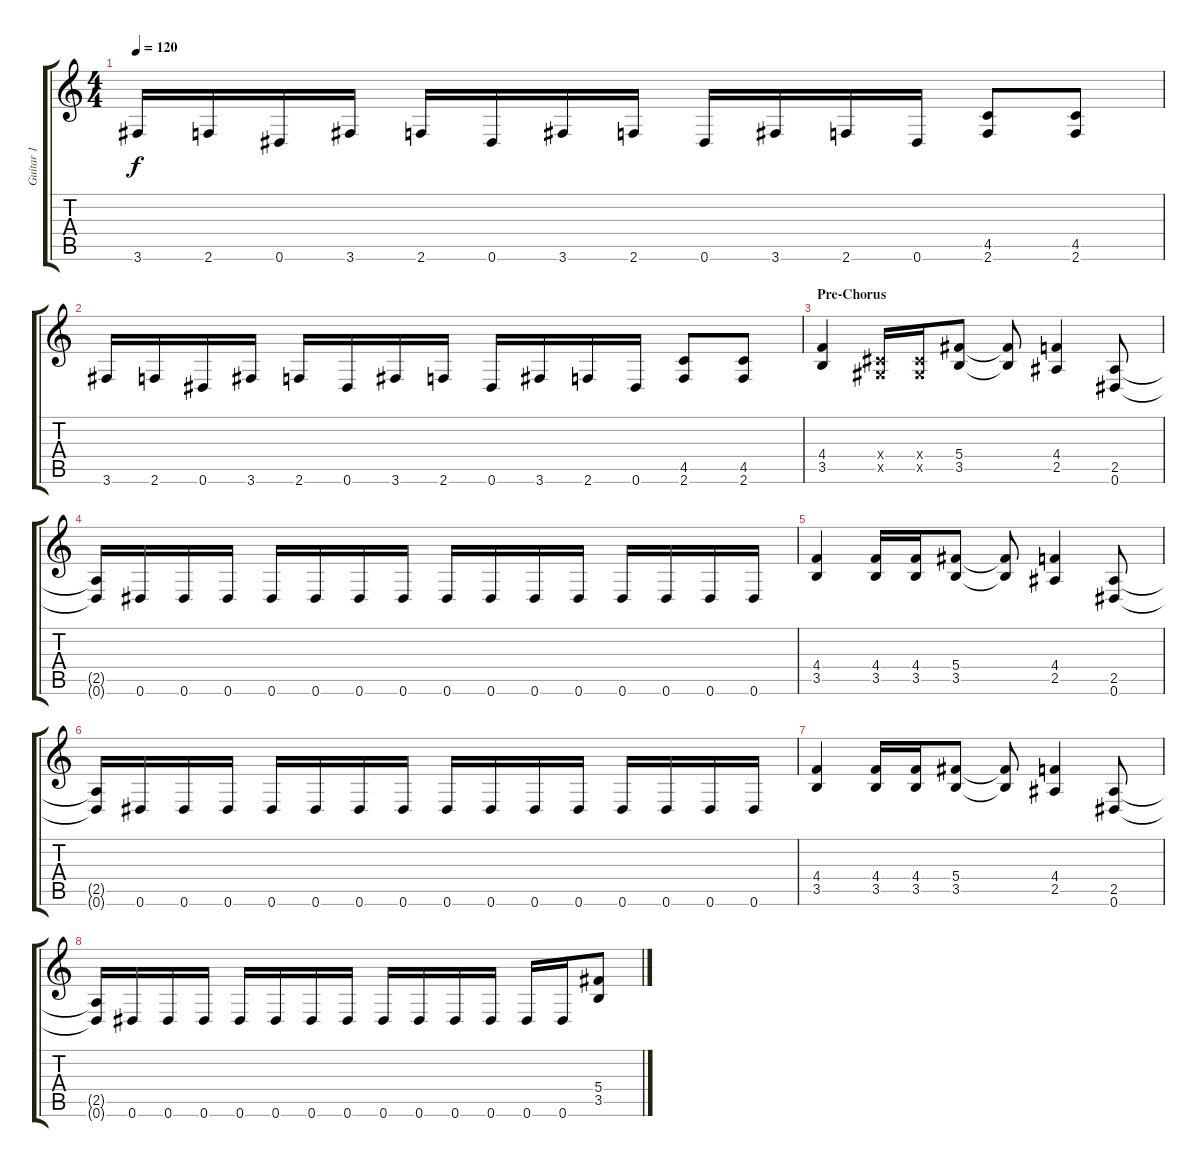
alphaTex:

\track ("Guitar 1" "Guitar 1") {instrument distortionguitar}
\staff {score tabs}
\tuning (Eb4 Bb3 Gb3 Db3 Ab2 Eb2) {hide}
\ts (4 4)
\tempo 120
\clef g2
\ks c
3.6.16{dy f} 2.6.16 0.6.16 3.6.16 2.6.16 0.6.16 3.6.16 2.6.16 0.6.16 3.6.16 2.6.16 0.6.16 (4.5 2.6).8 (4.5 2.6).8 |
3.6.16 2.6.16 0.6.16 3.6.16 2.6.16 0.6.16 3.6.16 2.6.16 0.6.16 3.6.16 2.6.16 0.6.16 (4.5 2.6).8 (4.5 2.6).8 |
\section ("" "Pre-Chorus")
(4.4 3.5).4 (0.4{x} 0.5{x}).16 (0.4{x} 0.5{x}).16 (5.4 3.5).8 (5.4{t} 3.5{t}).8 (4.4 2.5).4 (2.5 0.6).8 |
(2.5{t} 0.6{t}).16 0.6.16 0.6.16 0.6.16 0.6.16 0.6.16 0.6.16 0.6.16 0.6.16 0.6.16 0.6.16 0.6.16 0.6.16 0.6.16 0.6.16 0.6.16 |
(4.4 3.5).4 (4.4 3.5).16 (4.4 3.5).16 (5.4 3.5).8 (5.4{t} 3.5{t}).8 (4.4 2.5).4 (2.5 0.6).8 |
(2.5{t} 0.6{t}).16 0.6.16 0.6.16 0.6.16 0.6.16 0.6.16 0.6.16 0.6.16 0.6.16 0.6.16 0.6.16 0.6.16 0.6.16 0.6.16 0.6.16 0.6.16 |
(4.4 3.5).4 (4.4 3.5).16 (4.4 3.5).16 (5.4 3.5).8 (5.4{t} 3.5{t}).8 (4.4 2.5).4 (2.5 0.6).8 |
(2.5{t} 0.6{t}).16 0.6.16 0.6.16 0.6.16 0.6.16 0.6.16 0.6.16 0.6.16 0.6.16 0.6.16 0.6.16 0.6.16 0.6.16 0.6.16 (5.4 3.5).8
